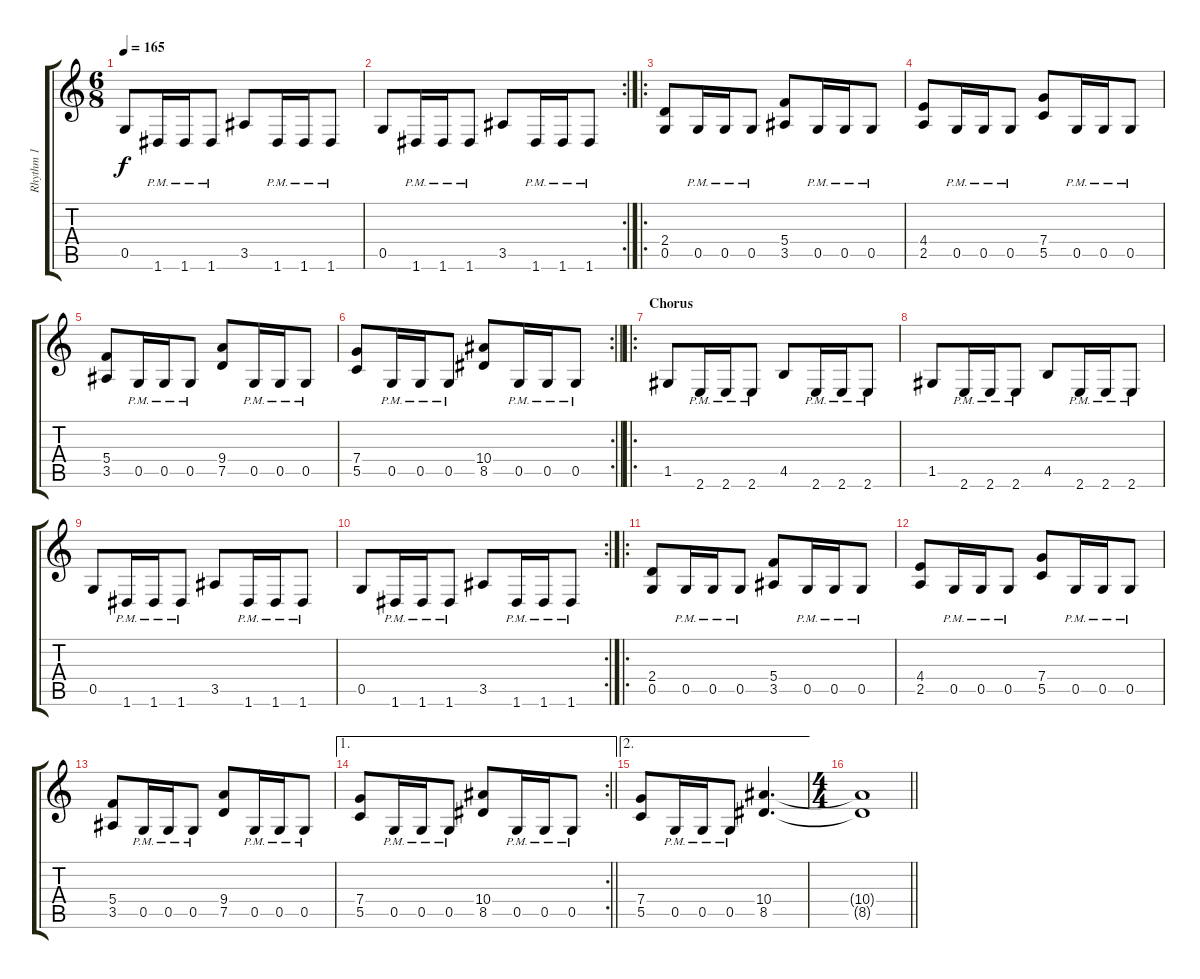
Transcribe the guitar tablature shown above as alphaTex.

\track ("Rhythm 1" "Rhythm 1") {instrument distortionguitar}
\staff {score tabs}
\tuning (D4 A3 F3 C3 G2 D2) {hide}
\ts (6 8)
\tempo 165
\clef g2
\ks c
0.5.8{dy f} 1.6{pm}.16 1.6{pm}.16 1.6{pm}.8 3.5.8 1.6{pm}.16 1.6{pm}.16 1.6{pm}.8 |
\rc 2
0.5.8 1.6{pm}.16 1.6{pm}.16 1.6{pm}.8 3.5.8 1.6{pm}.16 1.6{pm}.16 1.6{pm}.8 |
\ro
(2.4 0.5).8 0.5{pm}.16 0.5{pm}.16 0.5{pm}.8 (5.4 3.5).8 0.5{pm}.16 0.5{pm}.16 0.5{pm}.8 |
(4.4 2.5).8 0.5{pm}.16 0.5{pm}.16 0.5{pm}.8 (7.4 5.5).8 0.5{pm}.16 0.5{pm}.16 0.5{pm}.8 |
(5.4 3.5).8 0.5{pm}.16 0.5{pm}.16 0.5{pm}.8 (9.4 7.5).8 0.5{pm}.16 0.5{pm}.16 0.5{pm}.8 |
\rc 2
\barLineRight lightlight
(7.4 5.5).8 0.5{pm}.16 0.5{pm}.16 0.5{pm}.8 (10.4 8.5).8 0.5{pm}.16 0.5{pm}.16 0.5{pm}.8 |
\ro
\section ("" "Chorus")
1.5.8 2.6{pm}.16 2.6{pm}.16 2.6{pm}.8 4.5.8 2.6{pm}.16 2.6{pm}.16 2.6{pm}.8 |
1.5.8 2.6{pm}.16 2.6{pm}.16 2.6{pm}.8 4.5.8 2.6{pm}.16 2.6{pm}.16 2.6{pm}.8 |
0.5.8 1.6{pm}.16 1.6{pm}.16 1.6{pm}.8 3.5.8 1.6{pm}.16 1.6{pm}.16 1.6{pm}.8 |
\rc 2
0.5.8 1.6{pm}.16 1.6{pm}.16 1.6{pm}.8 3.5.8 1.6{pm}.16 1.6{pm}.16 1.6{pm}.8 |
\ro
(2.4 0.5).8 0.5{pm}.16 0.5{pm}.16 0.5{pm}.8 (5.4 3.5).8 0.5{pm}.16 0.5{pm}.16 0.5{pm}.8 |
(4.4 2.5).8 0.5{pm}.16 0.5{pm}.16 0.5{pm}.8 (7.4 5.5).8 0.5{pm}.16 0.5{pm}.16 0.5{pm}.8 |
(5.4 3.5).8 0.5{pm}.16 0.5{pm}.16 0.5{pm}.8 (9.4 7.5).8 0.5{pm}.16 0.5{pm}.16 0.5{pm}.8 |
\ae 1
\rc 2
\barLineRight lightlight
(7.4 5.5).8 0.5{pm}.16 0.5{pm}.16 0.5{pm}.8 (10.4 8.5).8 0.5{pm}.16 0.5{pm}.16 0.5{pm}.8 |
\ae 2
(7.4 5.5).8 0.5{pm}.16 0.5{pm}.16 0.5{pm}.8 (10.4 8.5).4{d} |
\ts (4 4)
\barLineRight lightlight
(10.4{t} 8.5{t}).1
